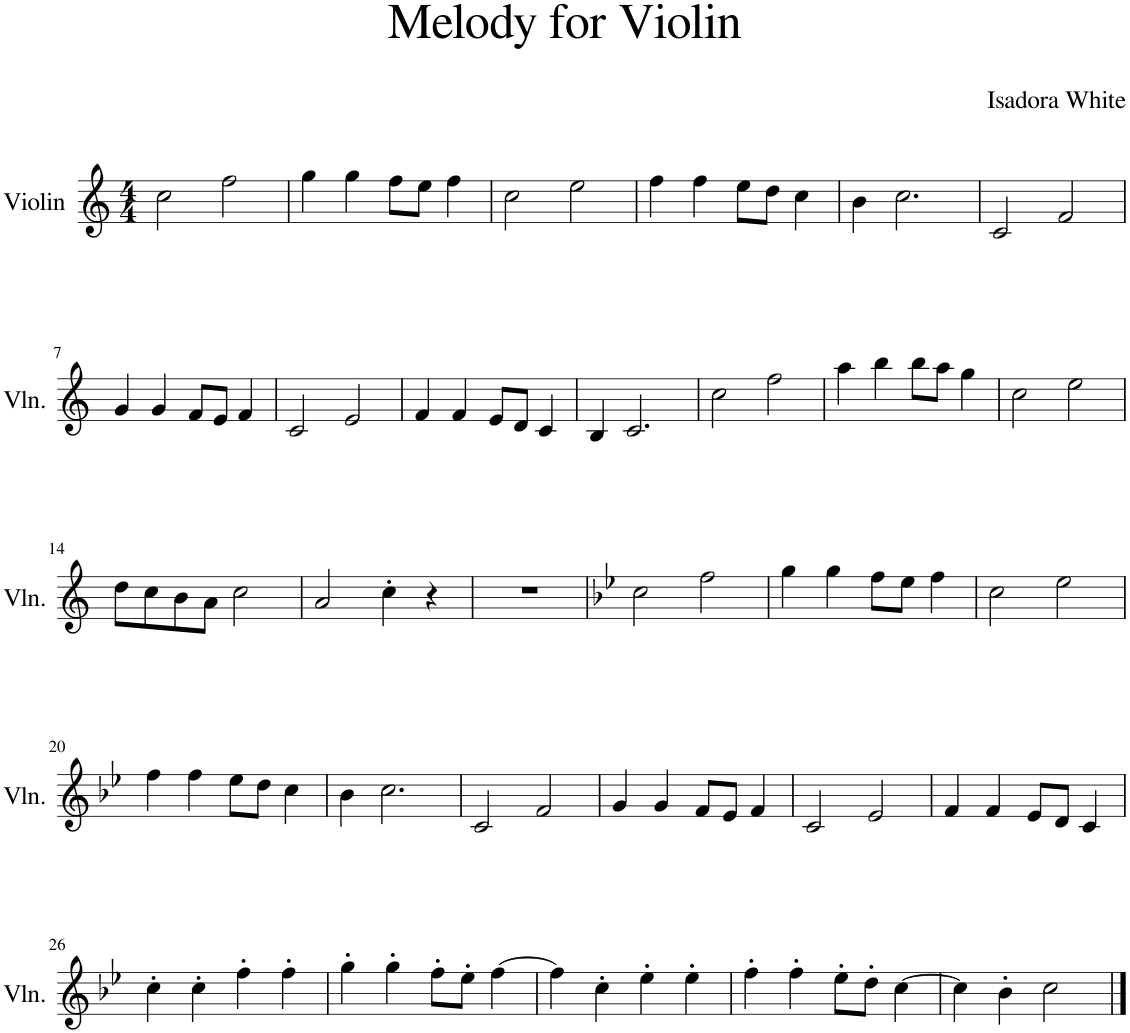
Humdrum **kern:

**kern
*part1
*staff1
*I"Violin
*I'Vln.
*clefG2
*k[]
*M4/4
=1
2cc\
2ff\
=2
4gg\
4gg\
8ff\L
8ee\J
4ff\
=3
2cc\
2ee\
=4
4ff\
4ff\
8ee\L
8dd\J
4cc\
=5
4b\
2.cc\
=6
2c/
2f/
!!LO:LB:g=z
=7
4g/
4g/
8f/L
8e/J
4f/
=8
2c/
2e/
=9
4f/
4f/
8e/L
8d/J
4c/
=10
4B/
2.c/
=11
2cc\
2ff\
=12
4aa\
4bb\
8bb\L
8aa\J
4gg\
=13
2cc\
2ee\
!!LO:LB:g=z
=14
8dd\L
8cc\
8b\
8a\J
2cc\
=15
2a/
4cc'\
4r
=16
1r
=17
*k[b-e-]
2cc\
2ff\
=18
4gg\
4gg\
8ff\L
8ee-\J
4ff\
=19
2cc\
2ee-\
!!LO:LB:g=z
=20
4ff\
4ff\
8ee-\L
8dd\J
4cc\
=21
4b-\
2.cc\
=22
2c/
2f/
=23
4g/
4g/
8f/L
8e-/J
4f/
=24
2c/
2e-/
=25
4f/
4f/
8e-/L
8d/J
4c/
!!LO:LB:g=z
=26
4cc'\
4cc'\
4ff'\
4ff'\
=27
4gg'\
4gg'\
8ff'\L
8ee-'\J
[4ff\
=28
4ff\]
4cc'\
4ee-'\
4ee-'\
=29
4ff'\
4ff'\
8ee-'\L
8dd'\J
[4cc\
=30
4cc\]
4b-'\
2cc\
==
*-
